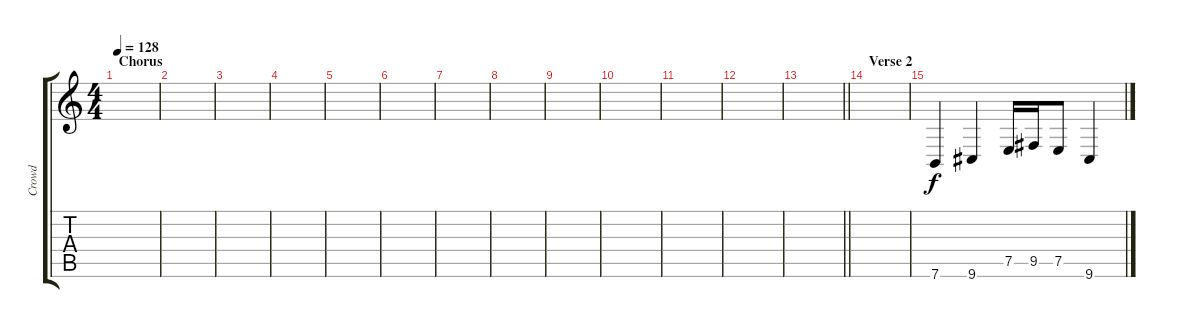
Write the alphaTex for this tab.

\track ("Crowd" "Crowd") {instrument choiraahs}
\staff {score tabs}
\tuning (E4 B3 G3 D3 A2 E2) {hide}
\ts (4 4)
\section ("" "Chorus")
\tempo 128
\clef g2
\ks c
|
|
|
|
|
|
|
|
|
|
|
|
\barLineRight lightlight
|
\section ("" "Verse 2")
|
7.6.4 9.6.4 7.5.16 9.5.16 7.5.8 9.6.4
